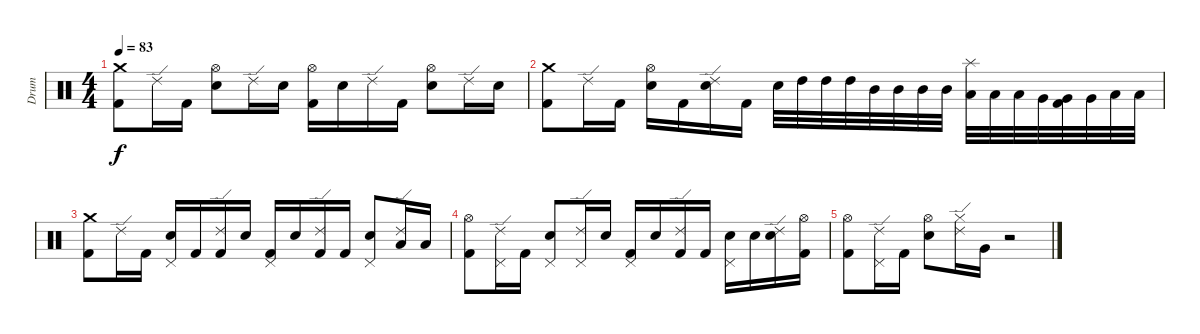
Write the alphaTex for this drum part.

\track ("Drum" "Drum") {instrument percussion}
\staff {score}
\articulation defaults
\ts (4 4)
\tempo 83
\clef neutral
\ks c
("Crash medium (hit)" "Kick (hit) 2").8{dy f} "Ride (edge) 2".16 "Kick (hit) 2".16 ("Hi-Hat (open)" "Electric Snare (hit)").8 "Ride (edge) 2".16 "Electric Snare (hit)".16 ("Hi-Hat (open)" "Kick (hit) 2").16 "Electric Snare (hit)".16 "Ride (edge) 2".16 "Kick (hit) 2".16 ("Hi-Hat (open)" "Electric Snare (hit)").8 "Ride (edge) 2".16 "Electric Snare (hit)".16 |
("Crash medium (hit)" "Kick (hit) 2").8 "Ride (edge) 2".16 "Kick (hit) 2".16 ("Hi-Hat (open)" "Electric Snare (hit)").16 "Kick (hit) 2".16 ("Ride (edge) 2" "Electric Snare (hit)").16 "Kick (hit) 2".16 "Electric Snare (hit)".32 "High Tom (hit)".32 "High Tom (hit)".32 "High Tom (hit)".32 "Mid Tom (hit)".32 "Mid Tom (hit)".32 "Mid Tom (hit)".32 "Mid Tom (hit)".32 ("Splash (hit)" "Low Tom (hit)").32 "Low Tom (hit)".32 "Low Tom (hit)".32 "Very Low Tom (hit)".32 ("Kick (hit) 2" "Very Low Tom (hit)").32 "Very Low Tom (hit)".32 "Low Floor Tom (hit)".32 "Low Floor Tom (hit)".32 |
("Crash medium (hit)" "Kick (hit) 2").8 "Ride (edge) 2".16 "Kick (hit) 2".16 ("Pedal Hi-Hat (hit)" "Electric Snare (hit)").16 "Kick (hit) 2".16 ("Ride (edge) 2" "Kick (hit) 2").16 "Electric Snare (hit)".16 ("Pedal Hi-Hat (hit)" "Kick (hit) 2").16 "Electric Snare (hit)".16 ("Ride (edge) 2" "Kick (hit) 2").16 "Kick (hit) 2".16 ("Pedal Hi-Hat (hit)" "Electric Snare (hit)").8 ("Ride (edge) 2" "Low Tom (hit)").16 "Low Tom (hit)".16 |
("Hi-Hat (open)" "Kick (hit) 2").8 ("Ride (edge) 2" "Pedal Hi-Hat (hit)").16 "Kick (hit) 2".16 ("Pedal Hi-Hat (hit)" "Electric Snare (hit)").8 ("Ride (edge) 2" "Pedal Hi-Hat (hit)").16 "Electric Snare (hit)".16 ("Pedal Hi-Hat (hit)" "Kick (hit) 2").16 "Electric Snare (hit)".16 ("Ride (edge) 2" "Kick (hit) 2").16 "Kick (hit) 2".16 ("Pedal Hi-Hat (hit)" "Electric Snare (hit)").16 "Electric Snare (hit)".16 ("Ride (edge) 2" "Electric Snare (hit)").16 ("Hi-Hat (open)" "Kick (hit) 2").16 |
("Hi-Hat (open)" "Kick (hit) 2").8 ("Ride (edge) 2" "Pedal Hi-Hat (hit)").16 "Kick (hit) 2".16 ("Hi-Hat (open)" "Electric Snare (hit)").8 ("Ride (edge) 2" "Hi-Hat (closed)").16 "Very Low Tom (hit)".16 r.2
